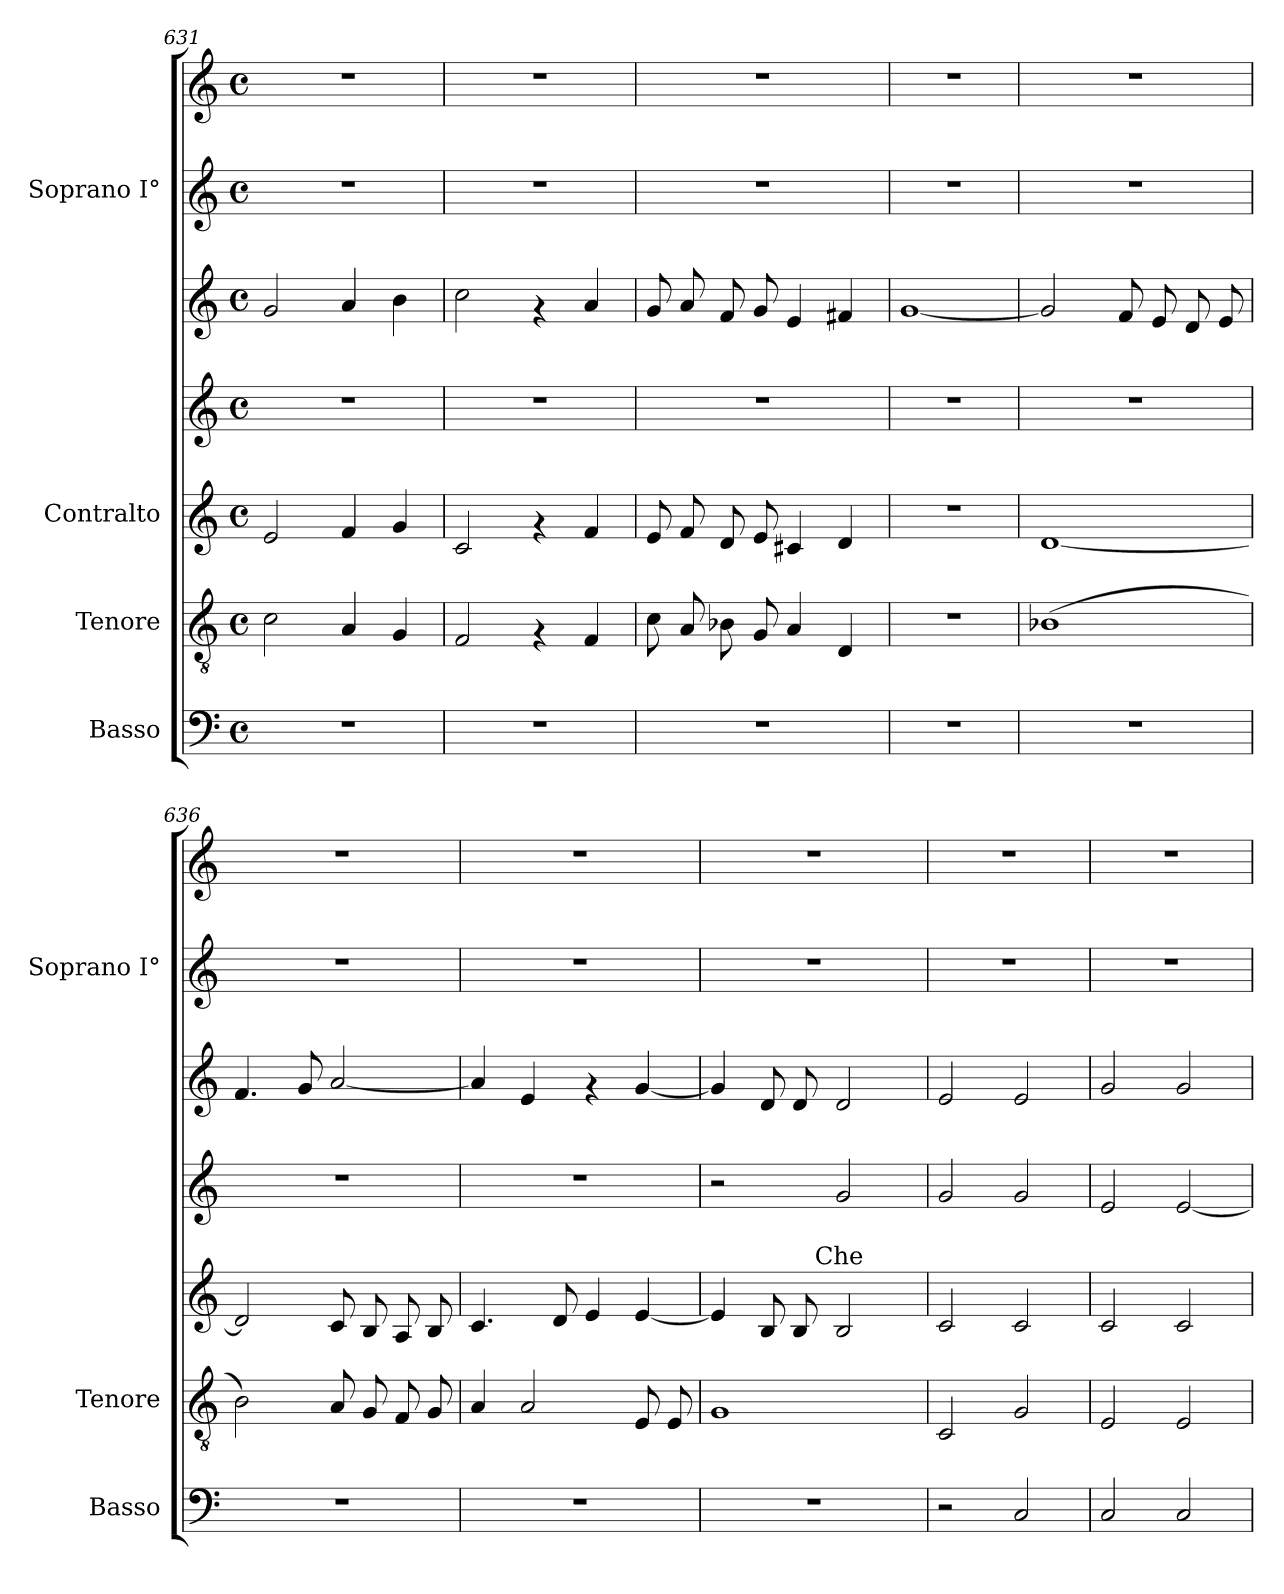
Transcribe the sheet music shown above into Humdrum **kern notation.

**kern	**kern	**kern	**kern	**kern	**kern	**kern
*part6	*part5	*part4	*part3	*part2	*part1	*part1
*staff7	*staff6	*staff5	*staff4	*staff3	*staff2	*staff1
*I"Basso	*I"Tenore	*I"Contralto	*	*	*I"Soprano I°	*
*I'Basso	*I'Tenore	*	*	*	*I'Soprano I°	*
!!LO:PB:g=z
*clefF4	*clefGv2	*clefG2	*clefG2	*clefG2	*clefG2	*clefG2
*k[]	*k[]	*k[]	*k[]	*k[]	*k[]	*k[]
*C:	*C:	*C:	*C:	*C:	*C:	*C:
*M4/4	*M4/4	*M4/4	*M4/4	*M4/4	*M4/4	*M4/4
*met(c)	*met(c)	*met(c)	*met(c)	*met(c)	*met(c)	*met(c)
=631	=631	=631	=631	=631	=631	=631
1r	2c\	2e/	1r	2g/	1r	1r
.	4A/	4f/	.	4a/	.	.
.	4G/	4g/	.	4b\	.	.
=632	=632	=632	=632	=632	=632	=632
1r	2F/	2c/	1r	2cc\	1r	1r
.	4rF	4rf	.	4rf	.	.
.	4F/	4f/	.	4a/	.	.
=633	=633	=633	=633	=633	=633	=633
1r	8c\	8e/	1r	8g/	1r	1r
.	8A/	8f/	.	8a/	.	.
.	8B-X\	8d/	.	8f/	.	.
.	8G/	8e/	.	8g/	.	.
.	4A/	4c#X/	.	4e/	.	.
.	4D/	4d/	.	4f#X/	.	.
=634	=634	=634	=634	=634	=634	=634
1r	1r	1r	1r	[<1g	1r	1r
!!LO:LB:g=z
=635	=635	=635	=635	=635	=635	=635
1r	(>1B-X	[<1d	1r	2g/]	1r	1r
.	.	.	.	8f/	.	.
.	.	.	.	8e/	.	.
.	.	.	.	8d/	.	.
.	.	.	.	8e/	.	.
=636	=636	=636	=636	=636	=636	=636
1r	2B\)	2d/]	1r	4.f/	1r	1r
.	.	.	.	8g/	.	.
.	8A/	8c/	.	[<2a/	.	.
.	8G/	8B/	.	.	.	.
.	8F/	8A/	.	.	.	.
.	8G/	8B/	.	.	.	.
=637	=637	=637	=637	=637	=637	=637
1r	4A/	4.c/	1r	4a/]	1r	1r
.	2A/	.	.	4e/	.	.
.	.	8d/	.	.	.	.
.	.	4e/	.	4rf	.	.
.	8E/	[<4e/	.	[<4g/	.	.
.	8E/	.	.	.	.	.
=638	=638	=638	=638	=638	=638	=638
*	*	*^	*	*	*	*
1r	1G	4e/]	4..ryy	2r	4g/]	1r	1r
.	.	8B/	.	.	8d/	.	.
.	.	8B/	.	.	8d/	.	.
!	!	!	!LO:TX:a:t=Che	!	!	!	!
.	.	.	2ryy	.	.	.	.
.	.	2B/	.	2g/	2d/	.	.
.	.	.	16ryy	.	.	.	.
*	*	*v	*v	*	*	*	*
!!LO:PB:g=z
=639	=639	=639	=639	=639	=639	=639
2r	2C/	2c/	2g/	2e/	1r	1r
2C/	2G/	2c/	2g/	2e/	.	.
=640	=640	=640	=640	=640	=640	=640
2C/	2E/	2c/	2e/	2g/	1r	1r
2C/	2E/	2c/	[<2e/	2g/	.	.
=	=	=	=	=	=	=
*-	*-	*-	*-	*-	*-	*-
